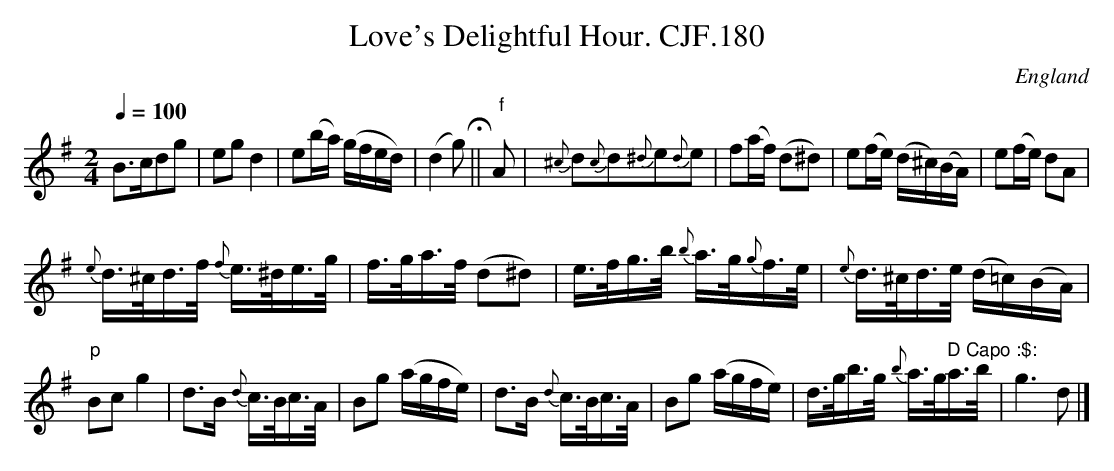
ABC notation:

X:1
T:Love's Delightful Hour. CJF.180
L:1/16
M:2/4
O:England
Q:1/4=100
K:G
B3cd2g2|e2g2d4|e2(ba) (gfed)|(d4g2)H||
" f"A2|{^c}d2{c}d2{^d}e2{d}e2|f2(af) (d2^d2)|e2(fe) (d^c)(BA)|\
e2(fe) d2A2|!
{e}d>^cd>f {f}e>^de>g|f>ga>f (d2^d2)|\
e>fg>b {b}a>g{g}f>e|{e}d>^cd>e (d=c)(BA)|!
"p"B2c2g4|d3B {d}c>Bc>A|B2g2 (agfe)|d3B {d}c>Bc>A|
B2g2 (agfe)|d>gb>g {b}a>g" D Capo :$:"a>b|g6d2|]
